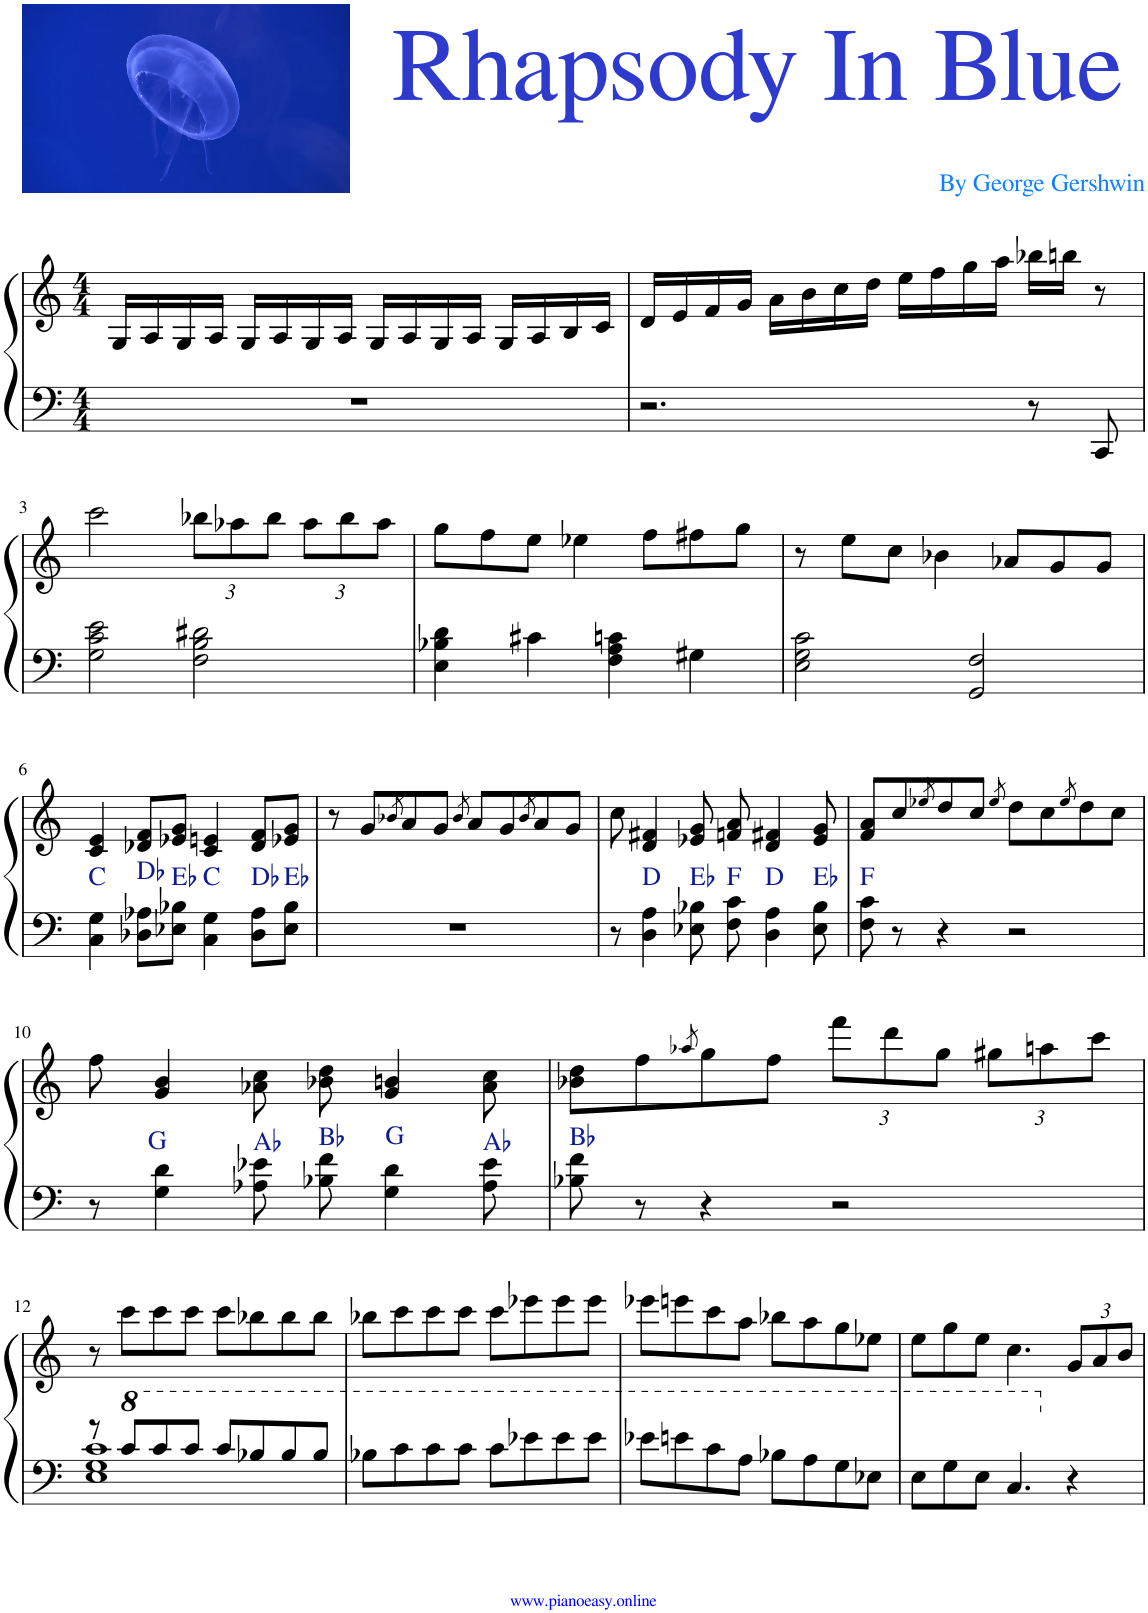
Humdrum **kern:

**kern	**kern	**harte
*part1	*part1	*part1
*staff2	*staff1	*
*I"Piano	*	*
*I'Pno.	*	*
*clefF4	*clefG2	*
*k[]	*k[]	*
*M4/4	*M4/4	*
=1	=1	=1
1r	16G/LL	.
.	16A/	.
.	16G/	.
.	16A/JJ	.
.	16G/LL	.
.	16A/	.
.	16G/	.
.	16A/JJ	.
.	16G/LL	.
.	16A/	.
.	16G/	.
.	16A/JJ	.
.	16G/LL	.
.	16A/	.
.	16B/	.
.	16c/JJ	.
=2	=2	=2
2.r	16d/LL	.
.	16e/	.
.	16f/	.
.	16g/JJ	.
.	16a\LL	.
.	16b\	.
.	16cc\	.
.	16dd\JJ	.
.	16ee\LL	.
.	16ff\	.
.	16gg\	.
.	16aa\JJ	.
8r	16bb-X\LL	.
.	16bbn\JJ	.
8CC/	8r	.
!!LO:LB:g=z
=3	=3	=3
2G\ 2c\ 2e\	2ccc\	.
*	*Xbrackettup	*
2F\ 2B\ 2d#X\	12bb-X\L	.
.	12aa-X\	.
.	12bb-\J	.
.	12aa-\L	.
.	12bb-\	.
.	12aa-\J	.
=4	=4	=4
4E\ 4B-X\ 4d\	8gg\L	.
.	8ff\	.
4c#X\	8ee\J	.
.	4ee-X\	.
4F\ 4A\ 4cn\	.	.
.	8ff\L	.
4G#X\	8ff#X\	.
.	8gg\J	.
=5	=5	=5
2E\ 2G\ 2c\	8r	.
.	8ee\L	.
.	8cc\J	.
.	4b-X\	.
2GG/ 2F/	.	.
.	8a-X/L	.
.	8g/	.
.	8g/J	.
!!LO:LB:g=z
=6	=6	=6
4C\ 4G\	4c/ 4e/	C:maj
8D-X\ 8A-X\L	8d-X/ 8f/L	Db:maj
8E-X\ 8B-X\J	8e-X/ 8g/J	Eb:maj
4C\ 4G\	4c/ 4en/	C:maj
8D-\ 8A-\L	8d-/ 8f/L	Db:maj
8E-\ 8B-\J	8e-X/ 8g/J	Eb:maj
=7	=7	=7
1r	8r	.
.	8g/L	.
.	8qb-X/	.
.	8a/	.
.	8g/J	.
.	8qb-/	.
.	8a/L	.
.	8g/	.
.	8qb-/	.
.	8a/	.
.	8g/J	.
=8	=8	=8
8r	8cc\	.
4D\ 4A\	4d/ 4f#X/	D:maj
8E-X\ 8B-X\	8e-X/ 8g/	Eb:maj
8F\ 8c\	8fn/ 8a/	F:maj
4D\ 4A\	4d/ 4f#X/	D:maj
8E-\ 8B-\	8e-/ 8g/	Eb:maj
=9	=9	=9
8F\ 8c\	8f/ 8a/L	F:maj
8r	8cc/	.
.	8qee-X/	.
4r	8dd/	.
.	8cc/J	.
.	8qee-/	.
2r	8dd\L	.
.	8cc\	.
.	8qee-/	.
.	8dd\	.
.	8cc\J	.
!!LO:LB:g=z
=10	=10	=10
8r	8ff\	.
4G\ 4d\	4g/ 4b/	G:maj
8A-X\ 8e-X\	8a-X\ 8cc\	Ab:maj
8B-X\ 8f\	8b-X\ 8dd\	Bb:maj
4G\ 4d\	4g/ 4bn/	G:maj
8A-\ 8e-\	8a-\ 8cc\	Ab:maj
=11	=11	=11
8B-X\ 8f\	8b-X\ 8dd\L	Bb:maj
8r	8ff\	.
.	8qaa-X/	.
4r	8gg\	.
.	8ff\J	.
2r	12fff\L	.
.	12ddd\	.
.	12gg\J	.
.	12gg#X\L	.
.	12aan\	.
.	12ccc\J	.
!!LO:LB:g=z
=12	=12	=12
*^	*	*
8r	1E 1G 1c	8r	.
*8va	*	*	*
8cc/L	.	8ccc\L	.
8cc/	.	8ccc\	.
8cc/J	.	8ccc\J	.
8cc/L	.	8ccc\L	.
8b-X/	.	8bb-X\	.
8b-/	.	8bb-\	.
8b-/J	.	8bb-\J	.
*v	*v	*	*
=13	=13	=13
8b-X\L	8bb-X\L	.
8cc\	8ccc\	.
8cc\	8ccc\	.
8cc\J	8ccc\J	.
8cc\L	8ccc\L	.
8ee-X\	8eee-X\	.
8ee-\	8eee-\	.
8ee-\J	8eee-\J	.
=14	=14	=14
8ee-X\L	8eee-X\L	.
8een\	8eeen\	.
8cc\	8ccc\	.
8a\J	8aa\J	.
8b-X\L	8bb-X\L	.
8a\	8aa\	.
8g\	8gg\	.
8e-X\J	8ee-X\J	.
=15	=15	=15
8e\L	8ee\L	.
8g\	8gg\	.
8e\J	8ee\J	.
4.c/	4.cc\	.
*X8va	*	*
4r	12g/L	.
.	12a/	.
.	12b/J	.
=	=	=
*-	*-	*-
